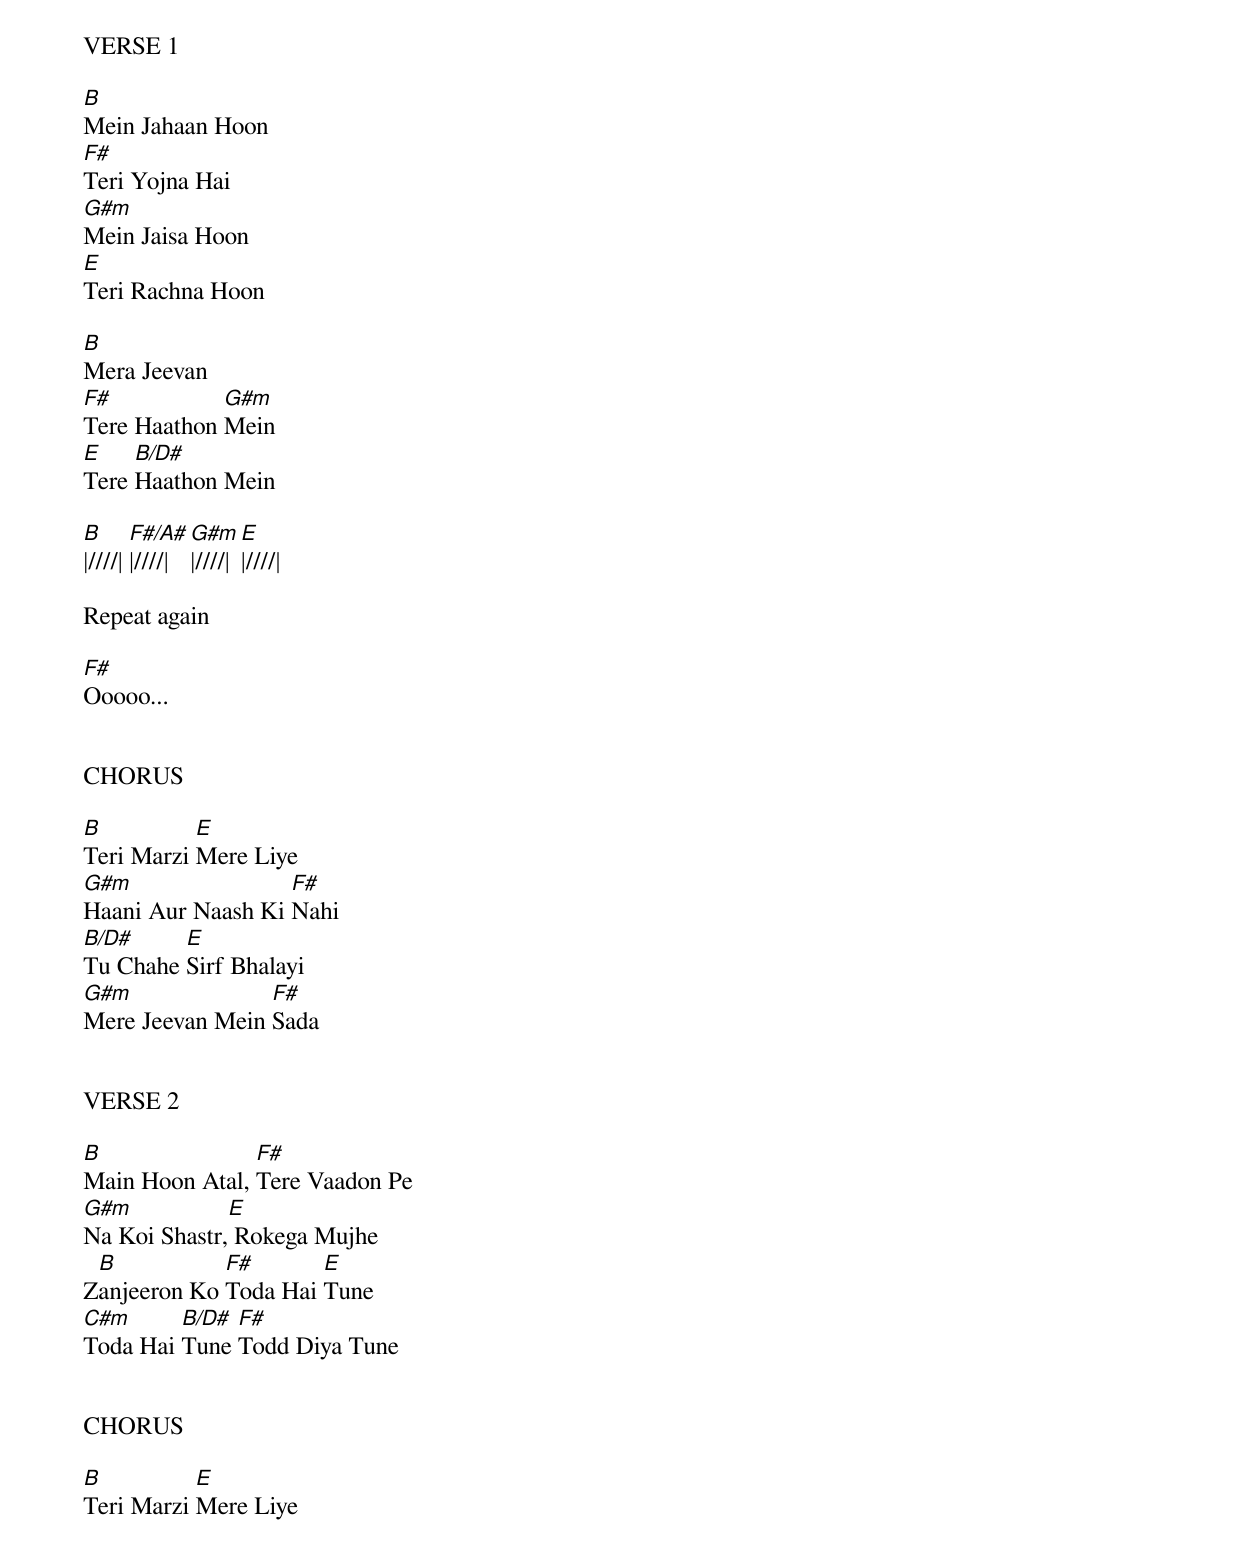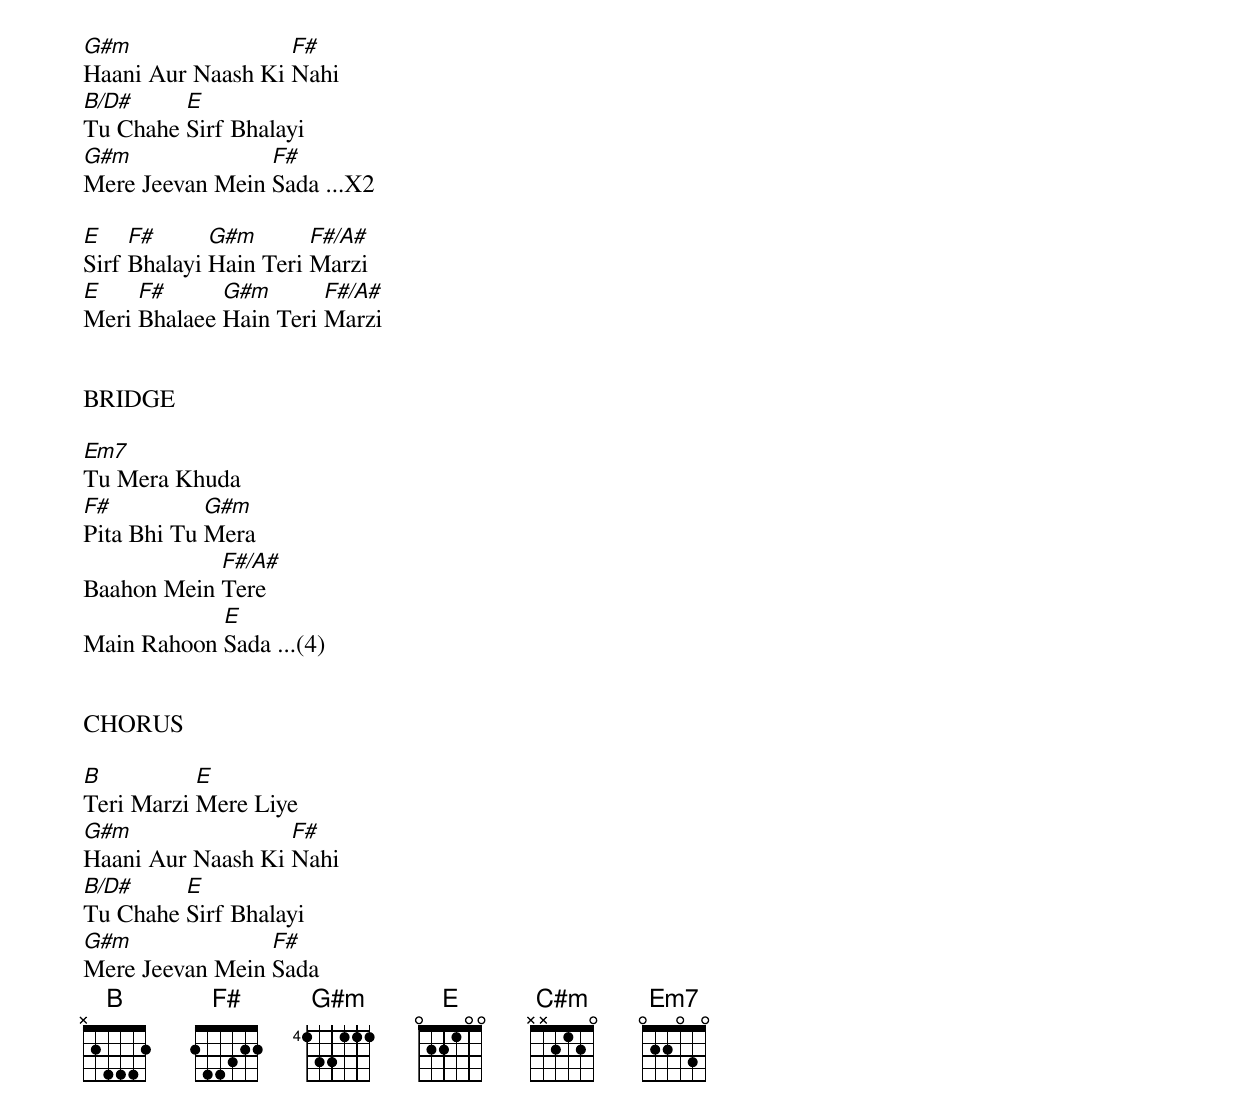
VERSE 1

[B]Mein Jahaan Hoon
[F#]Teri Yojna Hai
[G#m]Mein Jaisa Hoon
[E]Teri Rachna Hoon

[B]Mera Jeevan
[F#]Tere Haathon [G#m]Mein
[E]Tere [B/D#]Haathon Mein

[B]|////| [F#/A#]|////| [G#m]|////| [E]|////|

Repeat again

[F#]
Ooooo...


CHORUS

[B]Teri Marzi [E]Mere Liye
[G#m]Haani Aur Naash Ki [F#]Nahi
[B/D#]Tu Chahe [E]Sirf Bhalayi
[G#m]Mere Jeevan Mein [F#]Sada


VERSE 2

[B]Main Hoon Atal, [F#]Tere Vaadon Pe
[G#m]Na Koi Shastr,[E] Rokega Mujhe
Z[B]anjeeron Ko [F#]Toda Hai [E]Tune
[C#m]Toda Hai [B/D#]Tune [F#]Todd Diya Tune


CHORUS

[B]Teri Marzi [E]Mere Liye
[G#m]Haani Aur Naash Ki [F#]Nahi
[B/D#]Tu Chahe [E]Sirf Bhalayi
[G#m]Mere Jeevan Mein [F#]Sada ...X2

[E]Sirf [F#]Bhalayi [G#m]Hain Teri [F#/A#]Marzi
[E]Meri [F#]Bhalaee [G#m]Hain Teri [F#/A#]Marzi


BRIDGE

[Em7]Tu Mera Khuda
[F#]Pita Bhi Tu [G#m]Mera
Baahon Mein [F#/A#]Tere
Main Rahoon [E]Sada ...(4)


CHORUS

[B]Teri Marzi [E]Mere Liye
[G#m]Haani Aur Naash Ki [F#]Nahi
[B/D#]Tu Chahe [E]Sirf Bhalayi
[G#m]Mere Jeevan Mein [F#]Sada
